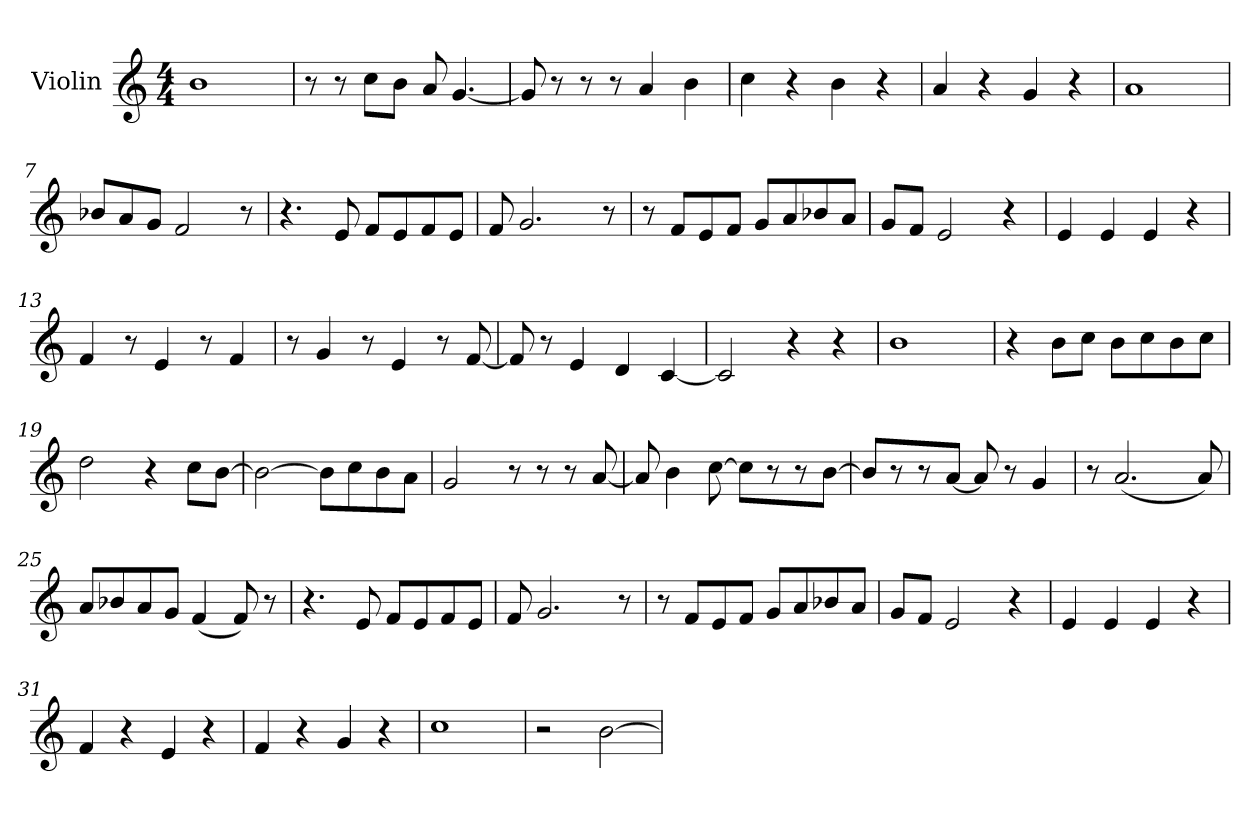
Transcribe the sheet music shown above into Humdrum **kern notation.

**kern
*part1
*staff1
*I"Violin
*clefG2
*k[]
*C:
*M4/4
*MM120
=1
1b
=2
8r
8r
8cc\L
8b\J
8a/
[4.g/
=3
8g/]
8r
8r
8r
4a/
4b\
=4
4cc\
4r
4b\
4r
=5
4a/
4r
4g/
4r
!!LO:LB:g=z
=6
1a
=7
8b-X/L
8a/
8g/J
2f/
8r
=8
4.r
8e/
8f/L
8e/
8f/
8e/J
=9
8f/
2.g/
8r
=10
8r
8f/L
8e/
8f/J
8g/L
8a/
8b-X/
8a/J
=11
8g/L
8f/J
2e/
4r
!!LO:LB:g=z
=12
4e/
4e/
4e/
4r
=13
4f/
8r
4e/
8r
4f/
=14
8r
4g/
8r
4e/
8r
[8f/
=15
8f/]
8r
4e/
4d/
[4c/
=16
2c/]
4r
4r
=17
1b
!!LO:LB:g=z
=18
4r
8b\L
8cc\J
8b\L
8cc\
8b\
8cc\J
=19
2dd\
4r
8cc\L
[8b\J
=20
2b\_
8b\L]
8cc\
8b\
8a\J
=21
2g/
8r
8r
8r
[8a/
=22
8a/]
4b\
[8cc\
8cc\L]
8r
8r
[8b\J
!!LO:LB:g=z
=23
8b/L]
8r
8r
[8a/J
8a/]
8r
4g/
=24
8r
(2.a/
8a/)
=25
8a/L
8b-X/
8a/
8g/J
(4f/
8f/)
8r
=26
4.r
8e/
8f/L
8e/
8f/
8e/J
=27
8f/
2.g/
8r
!!LO:LB:g=z
=28
8r
8f/L
8e/
8f/J
8g/L
8a/
8b-X/
8a/J
=29
8g/L
8f/J
2e/
4r
=30
4e/
4e/
4e/
4r
=31
4f/
4r
4e/
4r
=32
4f/
4r
4g/
4r
=33
1cc
!!LO:LB:g=z
=34
2r
[2b\
=
*-
